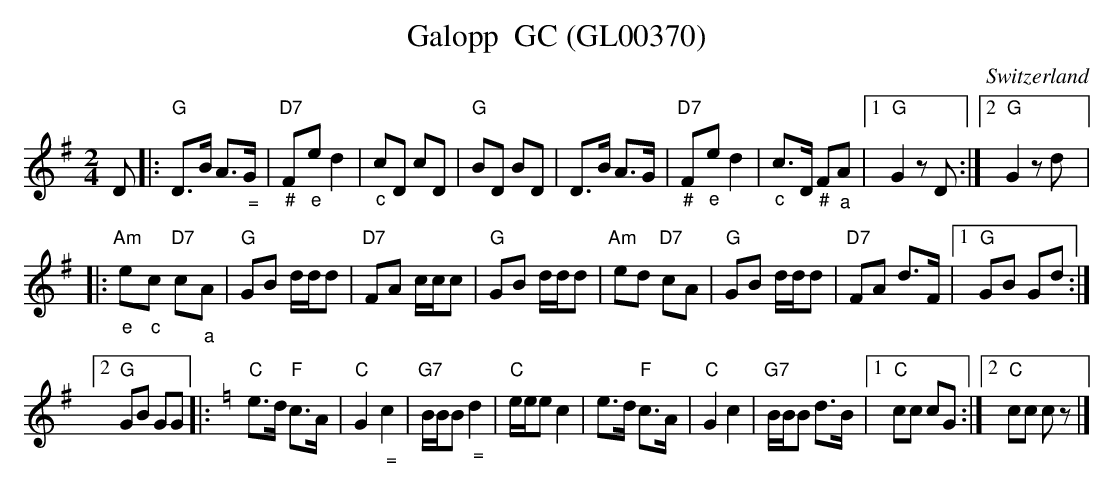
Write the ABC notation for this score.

X:1
T:Galopp  GC (GL00370)
M:2/4
L:1/8
O:Switzerland
K:G major
D|: "G"D>B A>"_ ="G | "D7""_#"F"_e"ed2 | "_c"cD cD | "G"BD BD | D>B A>G | "D7""_#"F"_e"ed2 | \
"_c"c>D "_#"F"_a"A |1 "G"G2zD :|2 "G"G2zd |:
 "Am""_e"e"_c"c "D7"c"_a"A | "G"GB d/2d/2d | "D7"FA c/2c/2c | "G"GB d/2d/2d | \
"Am"ed "D7"cA | "G"GB d/2d/2d | "D7"FA d>F |1 "G"GB Gd :|2
 "G"GB GG |: [K:C] "C"e>d "F"c>A | "C"G2"_ ="c2 | \
"G7"B/2B/2B"_ ="d2 | "C"e/2e/2ec2 | e>d "F"c>A | "C"G2c2 | "G7"B/2B/2B d>B |1 "C"cc cG :|2 "C"cc cz |]
